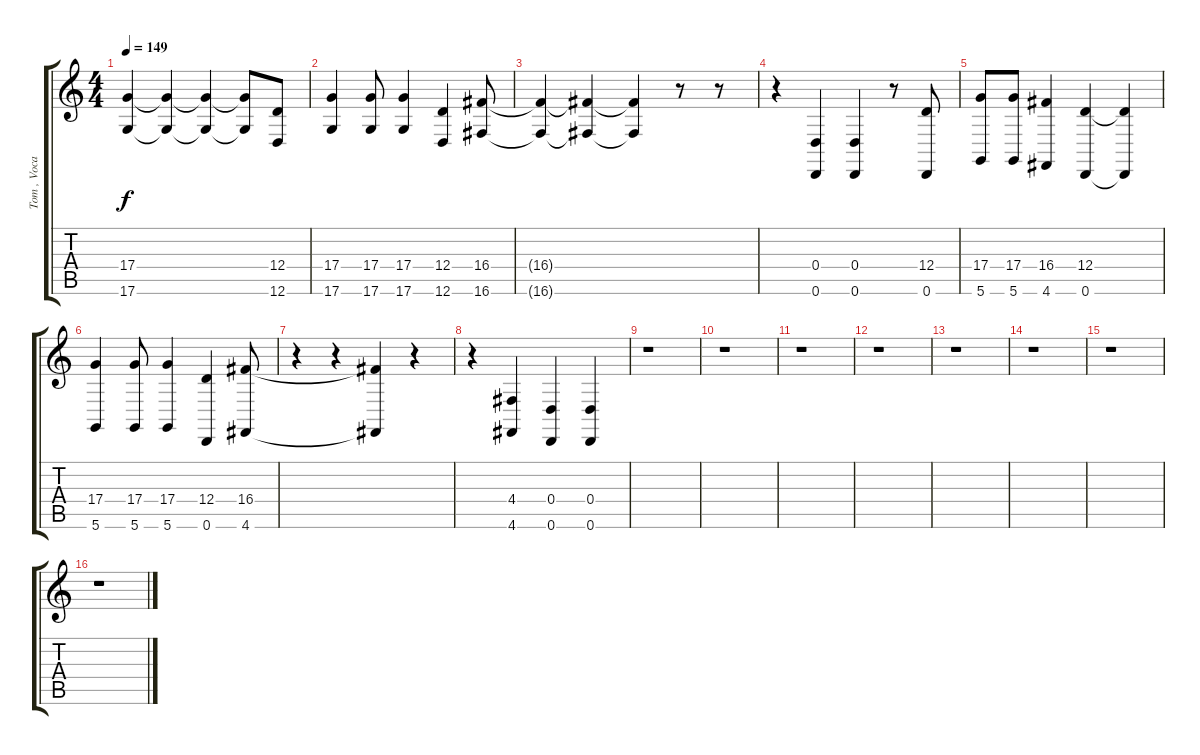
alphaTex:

\track ("Tom , Vocals {Tabbed by Peter B.}" "Tom , Voca") {instrument lead2sawtooth}
\staff {score tabs}
\tuning (E4 B3 G3 D3 A2 D2) {hide}
\ts (4 4)
\tempo 149
\clef g2
\ks c
(17.4{t} 17.6{t}).4{dy f} (17.4{t} 17.6{t}).4 (17.4{t} 17.6{t}).4 (17.4{t} 17.6{t}).8 (12.4 12.6).8 |
(17.4 17.6).4 (17.4 17.6).8 (17.4 17.6).4 (12.4 12.6).4 (16.4 16.6).8 |
(16.4{t} 16.6{t}).4 (16.4{t} 16.6{t}).4 (16.4{t} 16.6{t}).4 r.8 r.8 |
r.4 (0.4 0.6).4 (0.4 0.6).4 r.8 (12.4 0.6).8 |
(17.4 5.6).8 (17.4 5.6).8 (16.4 4.6).4 (12.4 0.6).4 (12.4{t} 0.6{t}).4 |
(17.4 5.6).4 (17.4 5.6).8 (17.4 5.6).4 (12.4 0.6).4 (16.4 4.6).8 |
r.4 r.4 (16.4{t} 4.6{t}).4 r.4 |
r.4 (4.4 4.6).4 (0.4 0.6).4 (0.4 0.6).4 |
r.1 |
r.1 |
r.1 |
r.1 |
r.1 |
r.1 |
r.1 |
r.1
